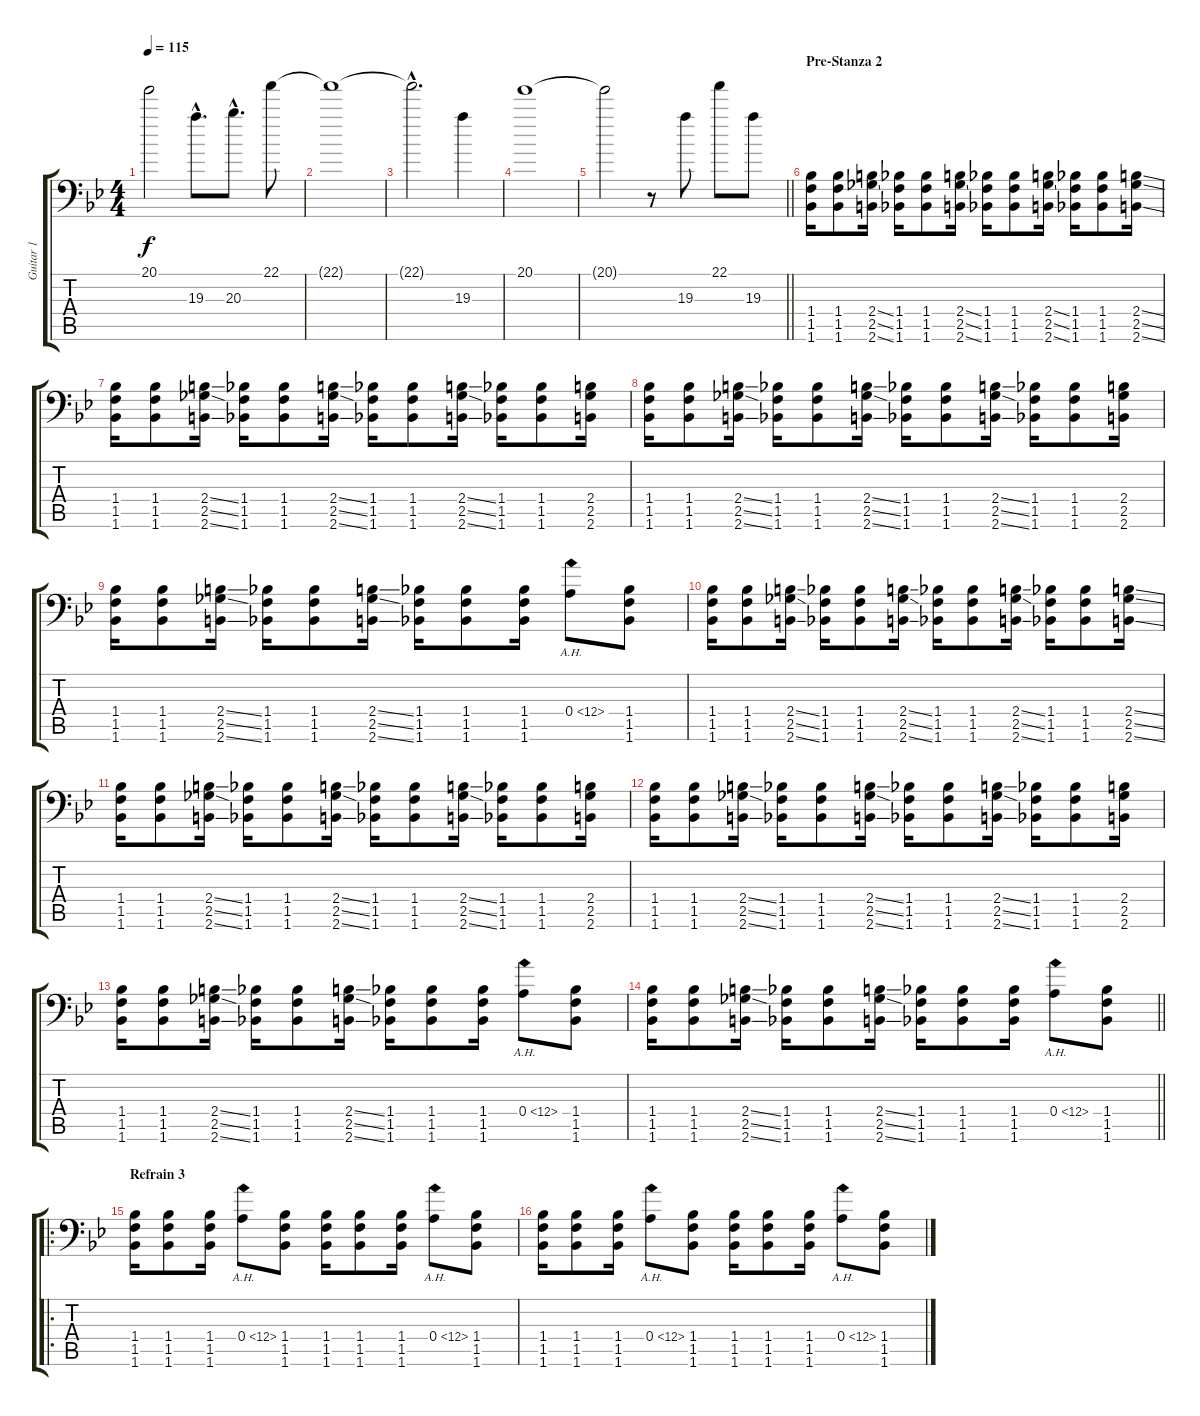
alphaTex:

\track ("Guitar 1" "Guitar 1") {instrument distortionguitar}
\staff {score tabs}
\tuning (B3 G3 D3 A2 E2 A1) {hide}
\ts (4 4)
\tempo 115
\clef f4
\ks bb
20.1{t}.2{dy f} 19.3{hac}.8{d} 20.3{hac}.8{d} 22.1.8 |
22.1{t}.1 |
22.1{hac t}.2{d} 19.3.4 |
20.1.1 |
\barLineRight lightlight
20.1{t}.2 r.8 19.3.8 22.1.8 19.3.8 |
\section ("" "Pre-Stanza 2")
(1.4 1.5 1.6).16 (1.4 1.5 1.6).8 (2.4{ss} 2.5{ss} 2.6{ss}).16 (1.4 1.5 1.6).16 (1.4 1.5 1.6).8 (2.4{ss} 2.5{ss} 2.6{ss}).16 (1.4 1.5 1.6).16 (1.4 1.5 1.6).8 (2.4{ss} 2.5{ss} 2.6{ss}).16 (1.4 1.5 1.6).16 (1.4 1.5 1.6).8 (2.4{ss} 2.5{ss} 2.6{ss}).16 |
(1.4 1.5 1.6).16 (1.4 1.5 1.6).8 (2.4{ss} 2.5{ss} 2.6{ss}).16 (1.4 1.5 1.6).16 (1.4 1.5 1.6).8 (2.4{ss} 2.5{ss} 2.6{ss}).16 (1.4 1.5 1.6).16 (1.4 1.5 1.6).8 (2.4{ss} 2.5{ss} 2.6{ss}).16 (1.4 1.5 1.6).16 (1.4 1.5 1.6).8 (2.4 2.5 2.6).16 |
(1.4 1.5 1.6).16 (1.4 1.5 1.6).8 (2.4{ss} 2.5{ss} 2.6{ss}).16 (1.4 1.5 1.6).16 (1.4 1.5 1.6).8 (2.4{ss} 2.5{ss} 2.6{ss}).16 (1.4 1.5 1.6).16 (1.4 1.5 1.6).8 (2.4{ss} 2.5{ss} 2.6{ss}).16 (1.4 1.5 1.6).16 (1.4 1.5 1.6).8 (2.4 2.5 2.6).16 |
(1.4 1.5 1.6).16 (1.4 1.5 1.6).8 (2.4{ss} 2.5{ss} 2.6{ss}).16 (1.4 1.5 1.6).16 (1.4 1.5 1.6).8 (2.4{ss} 2.5{ss} 2.6{ss}).16 (1.4 1.5 1.6).16 (1.4 1.5 1.6).8 (1.4 1.5 1.6).16 0.4{ah 12}.8{instrument guitarharmonics} (1.4 1.5 1.6).8{instrument distortionguitar} |
(1.4 1.5 1.6).16 (1.4 1.5 1.6).8 (2.4{ss} 2.5{ss} 2.6{ss}).16 (1.4 1.5 1.6).16 (1.4 1.5 1.6).8 (2.4{ss} 2.5{ss} 2.6{ss}).16 (1.4 1.5 1.6).16 (1.4 1.5 1.6).8 (2.4{ss} 2.5{ss} 2.6{ss}).16 (1.4 1.5 1.6).16 (1.4 1.5 1.6).8 (2.4{ss} 2.5{ss} 2.6{ss}).16 |
(1.4 1.5 1.6).16 (1.4 1.5 1.6).8 (2.4{ss} 2.5{ss} 2.6{ss}).16 (1.4 1.5 1.6).16 (1.4 1.5 1.6).8 (2.4{ss} 2.5{ss} 2.6{ss}).16 (1.4 1.5 1.6).16 (1.4 1.5 1.6).8 (2.4{ss} 2.5{ss} 2.6{ss}).16 (1.4 1.5 1.6).16 (1.4 1.5 1.6).8 (2.4 2.5 2.6).16 |
(1.4 1.5 1.6).16 (1.4 1.5 1.6).8 (2.4{ss} 2.5{ss} 2.6{ss}).16 (1.4 1.5 1.6).16 (1.4 1.5 1.6).8 (2.4{ss} 2.5{ss} 2.6{ss}).16 (1.4 1.5 1.6).16 (1.4 1.5 1.6).8 (2.4{ss} 2.5{ss} 2.6{ss}).16 (1.4 1.5 1.6).16 (1.4 1.5 1.6).8 (2.4 2.5 2.6).16 |
(1.4 1.5 1.6).16 (1.4 1.5 1.6).8 (2.4{ss} 2.5{ss} 2.6{ss}).16 (1.4 1.5 1.6).16 (1.4 1.5 1.6).8 (2.4{ss} 2.5{ss} 2.6{ss}).16 (1.4 1.5 1.6).16 (1.4 1.5 1.6).8 (1.4 1.5 1.6).16 0.4{ah 12}.8{instrument guitarharmonics} (1.4 1.5 1.6).8{instrument distortionguitar} |
\barLineRight lightlight
(1.4 1.5 1.6).16 (1.4 1.5 1.6).8 (2.4{ss} 2.5{ss} 2.6{ss}).16 (1.4 1.5 1.6).16 (1.4 1.5 1.6).8 (2.4{ss} 2.5{ss} 2.6{ss}).16 (1.4 1.5 1.6).16 (1.4 1.5 1.6).8 (1.4 1.5 1.6).16 0.4{ah 12}.8{instrument guitarharmonics} (1.4 1.5 1.6).8{instrument distortionguitar} |
\ro
\section ("" "Refrain 3")
(1.4 1.5 1.6).16 (1.4 1.5 1.6).8 (1.4 1.5 1.6).16 0.4{ah 12}.8{instrument guitarharmonics} (1.4 1.5 1.6).8{instrument distortionguitar} (1.4 1.5 1.6).16 (1.4 1.5 1.6).8 (1.4 1.5 1.6).16 0.4{ah 12}.8{instrument guitarharmonics} (1.4 1.5 1.6).8{instrument distortionguitar} |
(1.4 1.5 1.6).16 (1.4 1.5 1.6).8 (1.4 1.5 1.6).16 0.4{ah 12}.8{instrument guitarharmonics} (1.4 1.5 1.6).8{instrument distortionguitar} (1.4 1.5 1.6).16 (1.4 1.5 1.6).8 (1.4 1.5 1.6).16 0.4{ah 12}.8{instrument guitarharmonics} (1.4 1.5 1.6).8{instrument distortionguitar}
